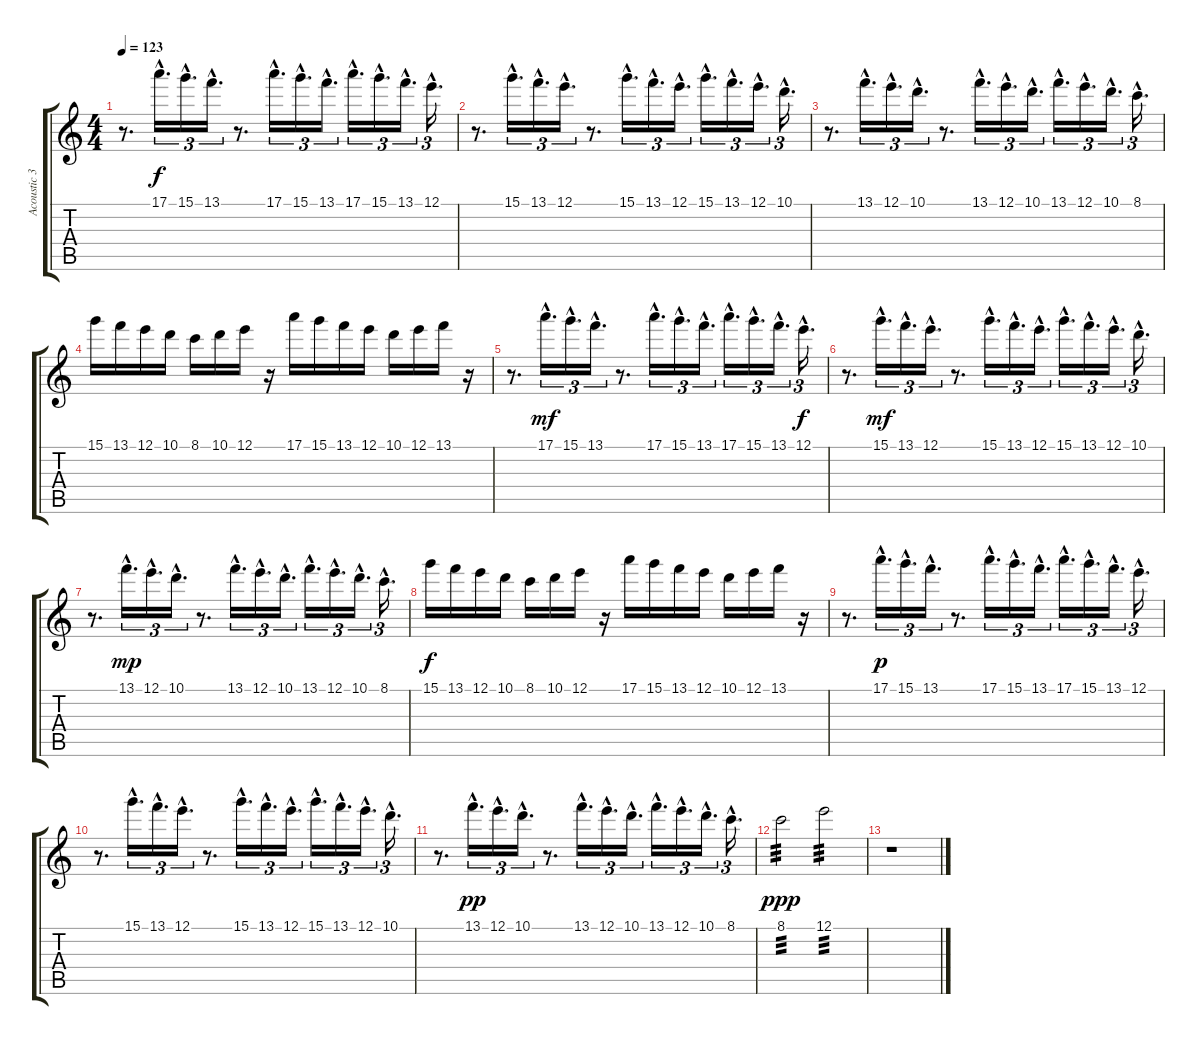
\track ("Acoustic 3" "Acoustic 3") {instrument acousticguitarsteel}
\staff {score tabs}
\tuning (E4 B3 G3 D3 A2 D2) {hide}
\ts (4 4)
\tempo 123
\clef g2
\ks c
r.8{d dy f} 17.1{hac}.16{d tu (3 2)} 15.1{hac}.16{d tu (3 2)} 13.1{hac}.16{d tu (3 2)} r.8{d} 17.1{hac}.16{d tu (3 2)} 15.1{hac}.16{d tu (3 2)} 13.1{hac}.16{d tu (3 2)} 17.1{hac}.16{d tu (3 2)} 15.1{hac}.16{d tu (3 2)} 13.1{hac}.16{d tu (3 2)} 12.1{hac}.16{d tu (3 2)} |
r.8{d} 15.1{hac}.16{d tu (3 2)} 13.1{hac}.16{d tu (3 2)} 12.1{hac}.16{d tu (3 2)} r.8{d} 15.1{hac}.16{d tu (3 2)} 13.1{hac}.16{d tu (3 2)} 12.1{hac}.16{d tu (3 2)} 15.1{hac}.16{d tu (3 2)} 13.1{hac}.16{d tu (3 2)} 12.1{hac}.16{d tu (3 2)} 10.1{hac}.16{d tu (3 2)} |
r.8{d} 13.1{hac}.16{d tu (3 2)} 12.1{hac}.16{d tu (3 2)} 10.1{hac}.16{d tu (3 2)} r.8{d} 13.1{hac}.16{d tu (3 2)} 12.1{hac}.16{d tu (3 2)} 10.1{hac}.16{d tu (3 2)} 13.1{hac}.16{d tu (3 2)} 12.1{hac}.16{d tu (3 2)} 10.1{hac}.16{d tu (3 2)} 8.1{hac}.16{d tu (3 2)} |
15.1.16 13.1.16 12.1.16 10.1.16 8.1.16 10.1.16 12.1.16 r.16 17.1.16 15.1.16 13.1.16 12.1.16 10.1.16 12.1.16 13.1.16 r.16 |
r.8{d} 17.1{hac}.16{d tu (3 2) dy mf} 15.1{hac}.16{d tu (3 2)} 13.1{hac}.16{d tu (3 2)} r.8{d} 17.1{hac}.16{d tu (3 2)} 15.1{hac}.16{d tu (3 2)} 13.1{hac}.16{d tu (3 2)} 17.1{hac}.16{d tu (3 2)} 15.1{hac}.16{d tu (3 2)} 13.1{hac}.16{d tu (3 2)} 12.1{hac}.16{d tu (3 2) dy f} |
r.8{d} 15.1{hac}.16{d tu (3 2) dy mf} 13.1{hac}.16{d tu (3 2)} 12.1{hac}.16{d tu (3 2)} r.8{d} 15.1{hac}.16{d tu (3 2)} 13.1{hac}.16{d tu (3 2)} 12.1{hac}.16{d tu (3 2)} 15.1{hac}.16{d tu (3 2)} 13.1{hac}.16{d tu (3 2)} 12.1{hac}.16{d tu (3 2)} 10.1{hac}.16{d tu (3 2)} |
r.8{d} 13.1{hac}.16{d tu (3 2) dy mp} 12.1{hac}.16{d tu (3 2)} 10.1{hac}.16{d tu (3 2)} r.8{d} 13.1{hac}.16{d tu (3 2)} 12.1{hac}.16{d tu (3 2)} 10.1{hac}.16{d tu (3 2)} 13.1{hac}.16{d tu (3 2)} 12.1{hac}.16{d tu (3 2)} 10.1{hac}.16{d tu (3 2)} 8.1{hac}.16{d tu (3 2)} |
15.1.16{dy f} 13.1.16 12.1.16 10.1.16 8.1.16 10.1.16 12.1.16 r.16 17.1.16 15.1.16 13.1.16 12.1.16 10.1.16 12.1.16 13.1.16 r.16 |
r.8{d} 17.1{hac}.16{d tu (3 2) dy p} 15.1{hac}.16{d tu (3 2)} 13.1{hac}.16{d tu (3 2)} r.8{d} 17.1{hac}.16{d tu (3 2)} 15.1{hac}.16{d tu (3 2)} 13.1{hac}.16{d tu (3 2)} 17.1{hac}.16{d tu (3 2)} 15.1{hac}.16{d tu (3 2)} 13.1{hac}.16{d tu (3 2)} 12.1{hac}.16{d tu (3 2)} |
r.8{d} 15.1{hac}.16{d tu (3 2)} 13.1{hac}.16{d tu (3 2)} 12.1{hac}.16{d tu (3 2)} r.8{d} 15.1{hac}.16{d tu (3 2)} 13.1{hac}.16{d tu (3 2)} 12.1{hac}.16{d tu (3 2)} 15.1{hac}.16{d tu (3 2)} 13.1{hac}.16{d tu (3 2)} 12.1{hac}.16{d tu (3 2)} 10.1{hac}.16{d tu (3 2)} |
r.8{d} 13.1{hac}.16{d tu (3 2) dy pp} 12.1{hac}.16{d tu (3 2)} 10.1{hac}.16{d tu (3 2)} r.8{d} 13.1{hac}.16{d tu (3 2)} 12.1{hac}.16{d tu (3 2)} 10.1{hac}.16{d tu (3 2)} 13.1{hac}.16{d tu (3 2)} 12.1{hac}.16{d tu (3 2)} 10.1{hac}.16{d tu (3 2)} 8.1{hac}.16{d tu (3 2)} |
8.1.2{tp 3 dy ppp} 12.1.2{tp 3} |
r.1
